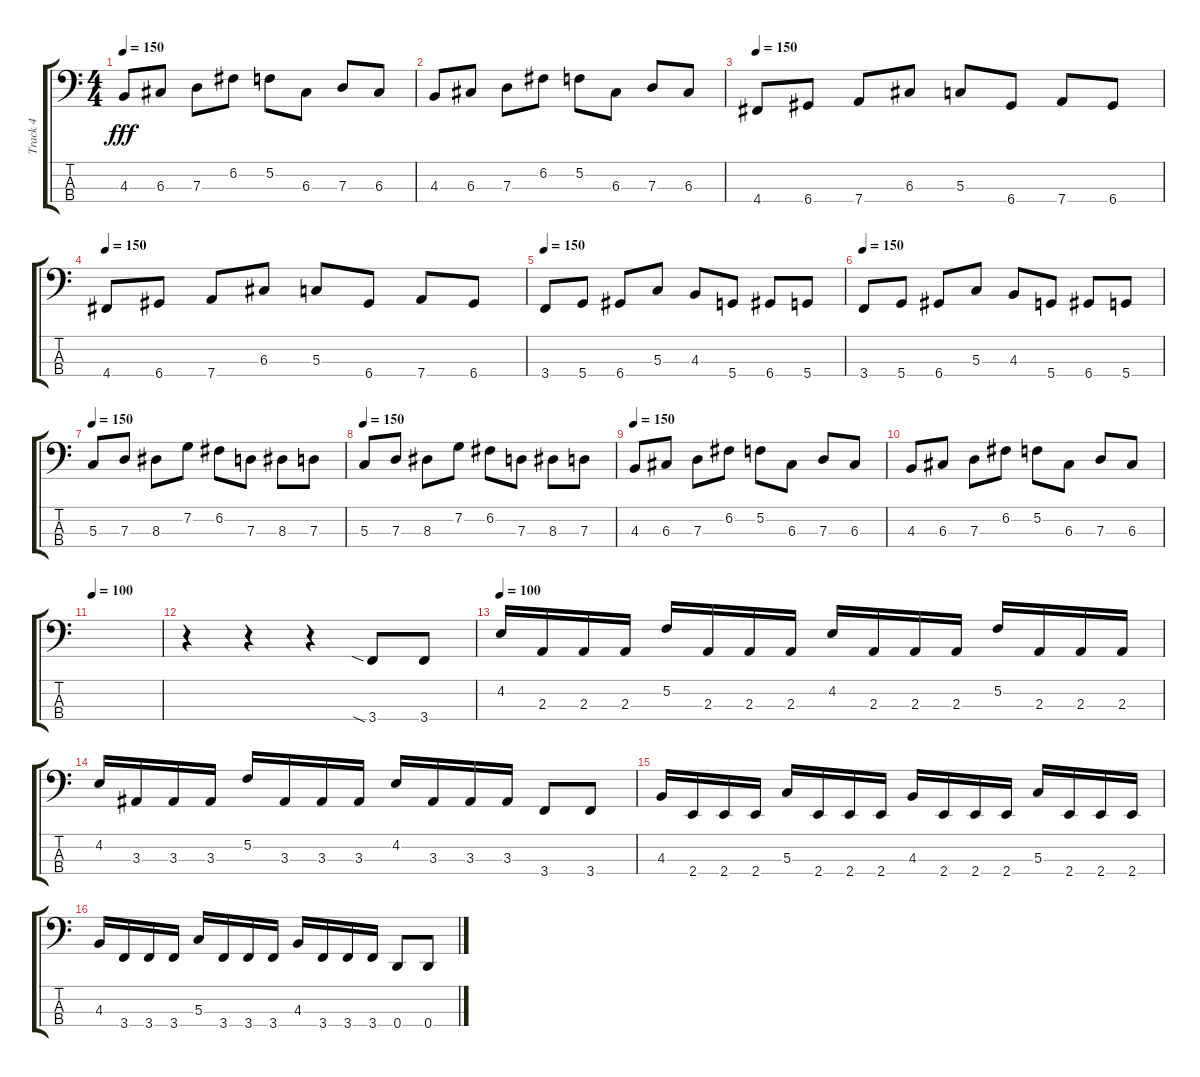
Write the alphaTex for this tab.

\track ("Track 4" "Track 4") {instrument electricbassfinger}
\staff {score tabs}
\tuning (F2 C2 G1 D1) {hide}
\ts (4 4)
\tempo 150
\clef f4
\ks c
4.3.8{dy fff} 6.3.8 7.3.8 6.2.8 5.2.8 6.3.8 7.3.8 6.3.8 |
4.3.8 6.3.8 7.3.8 6.2.8 5.2.8 6.3.8 7.3.8 6.3.8 |
\tempo 150
4.4.8 6.4.8 7.4.8 6.3.8 5.3.8 6.4.8 7.4.8 6.4.8 |
\tempo 150
4.4.8 6.4.8 7.4.8 6.3.8 5.3.8 6.4.8 7.4.8 6.4.8 |
\tempo 150
3.4.8 5.4.8 6.4.8 5.3.8 4.3.8 5.4.8 6.4.8 5.4.8 |
\tempo 150
3.4.8 5.4.8 6.4.8 5.3.8 4.3.8 5.4.8 6.4.8 5.4.8 |
\tempo 150
5.3.8 7.3.8 8.3.8 7.2.8 6.2.8 7.3.8 8.3.8 7.3.8 |
\tempo 150
5.3.8 7.3.8 8.3.8 7.2.8 6.2.8 7.3.8 8.3.8 7.3.8 |
\tempo 150
4.3.8 6.3.8 7.3.8 6.2.8 5.2.8 6.3.8 7.3.8 6.3.8 |
4.3.8 6.3.8 7.3.8 6.2.8 5.2.8 6.3.8 7.3.8 6.3.8 |
\tempo 100
|
r.4 r.4 r.4 3.4{sia}.8 3.4.8 |
\tempo 100
4.2.16 2.3.16 2.3.16 2.3.16 5.2.16 2.3.16 2.3.16 2.3.16 4.2.16 2.3.16 2.3.16 2.3.16 5.2.16 2.3.16 2.3.16 2.3.16 |
4.2.16 3.3.16 3.3.16 3.3.16 5.2.16 3.3.16 3.3.16 3.3.16 4.2.16 3.3.16 3.3.16 3.3.16 3.4.8 3.4.8 |
4.3.16 2.4.16 2.4.16 2.4.16 5.3.16 2.4.16 2.4.16 2.4.16 4.3.16 2.4.16 2.4.16 2.4.16 5.3.16 2.4.16 2.4.16 2.4.16 |
4.3.16 3.4.16 3.4.16 3.4.16 5.3.16 3.4.16 3.4.16 3.4.16 4.3.16 3.4.16 3.4.16 3.4.16 0.4.8 0.4.8
